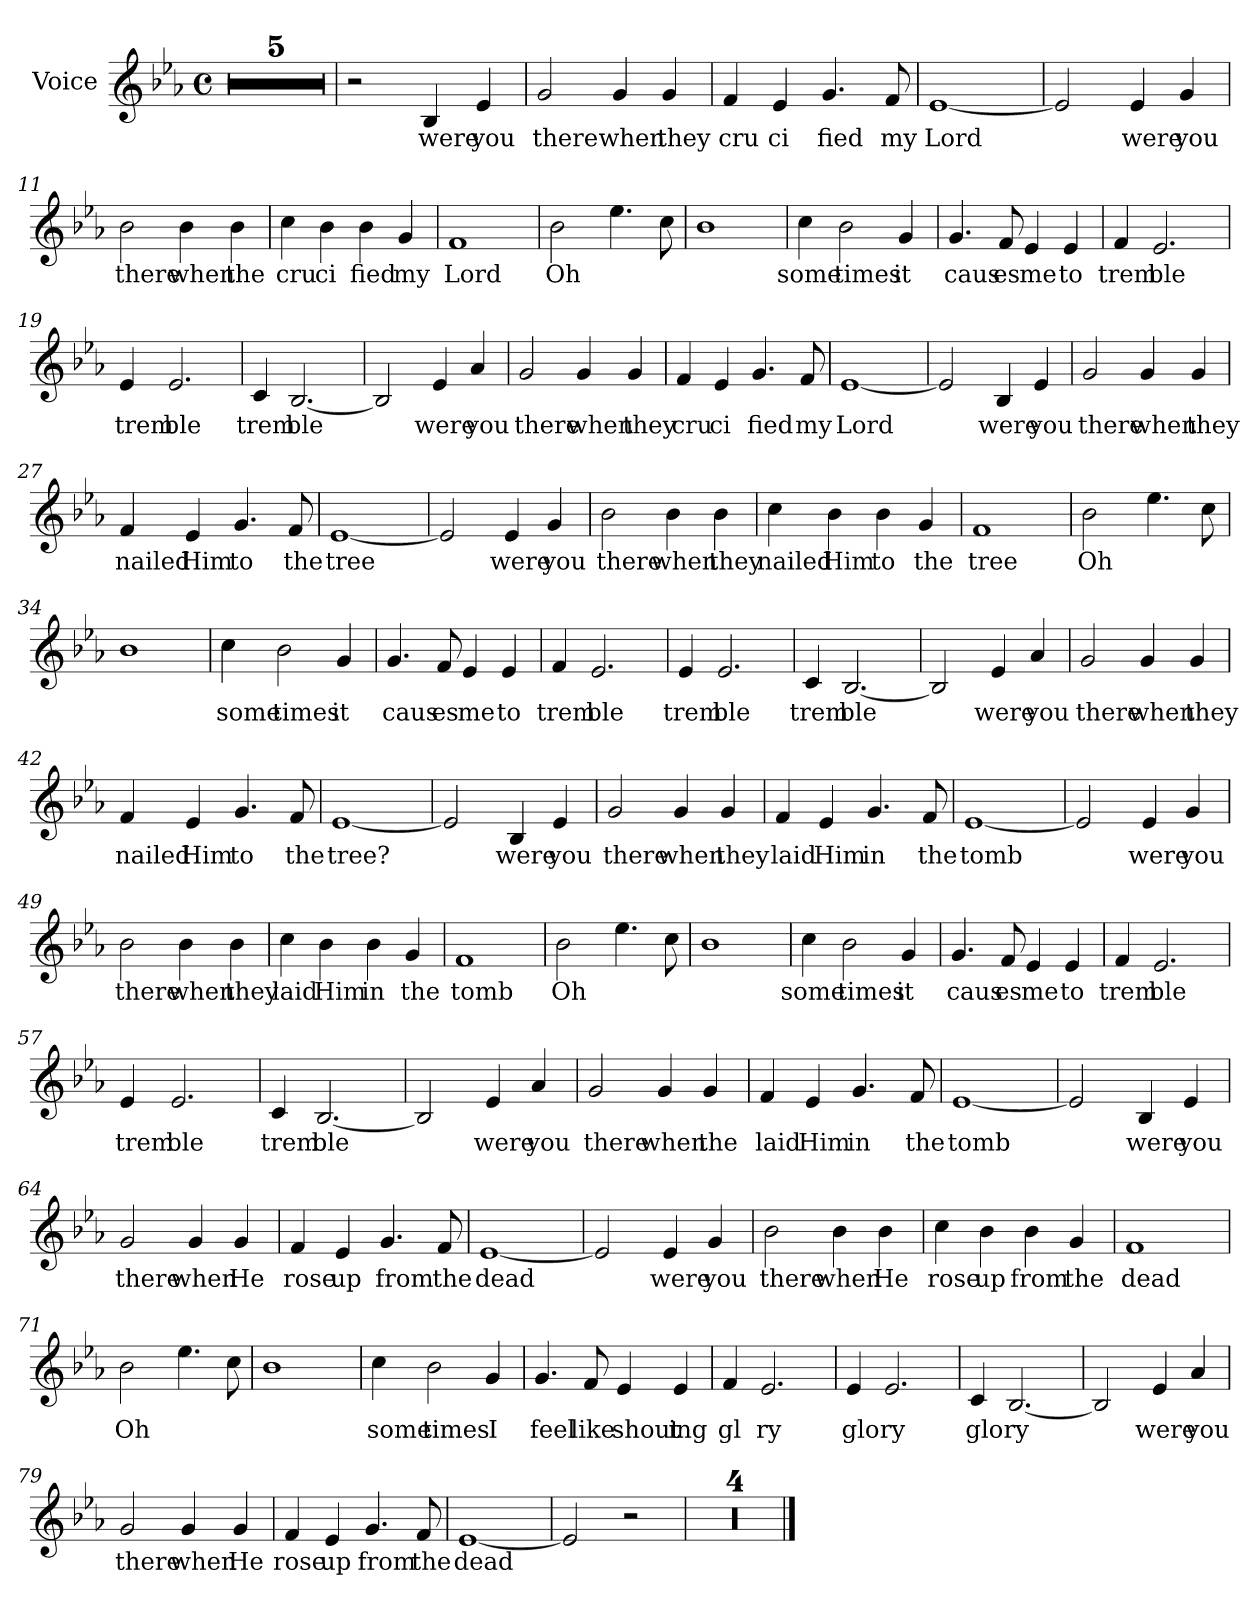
**kern	**text
*part1	*part1
*staff1	*staff1
*I"Voice	*
*I'V	*
*clefG2	*
*k[b-e-a-]	*
*E-:	*
*M4/4	*
*met(c)	*
=1	=1
1r	.
=2	=2
1r	.
=3	=3
1r	.
=4	=4
1r	.
=5	=5
1r	.
=6	=6
2r	.
!	!LO:LY:b
4B-/	were
!	!LO:LY:b
4e-/	you
=7	=7
!	!LO:LY:b
2g/	there
!	!LO:LY:b
4g/	when
!	!LO:LY:b
4g/	they
=8	=8
!	!LO:LY:b
4f/	cru
!	!LO:LY:b
4e-/	ci
!	!LO:LY:b
4.g/	fied
!	!LO:LY:b
8f/	my
=9	=9
!	!LO:LY:b
[1e-	Lord
=10	=10
2e-/]	.
!	!LO:LY:b
4e-/	were
!	!LO:LY:b
4g/	you
!!LO:LB:g=z
=11	=11
!	!LO:LY:b
2b-\	there
!	!LO:LY:b
4b-\	when
!	!LO:LY:b
4b-\	the
=12	=12
!	!LO:LY:b
4cc\	cru
!	!LO:LY:b
4b-\	ci
!	!LO:LY:b
4b-\	fied
!	!LO:LY:b
4g/	my
=13	=13
!	!LO:LY:b
1f	Lord
=14	=14
!	!LO:LY:b
2b-\	Oh
4.ee-\	.
8cc\	.
=15	=15
1b-	.
=16	=16
!	!LO:LY:b
4cc\	some
!	!LO:LY:b
2b-\	times
!	!LO:LY:b
4g/	it
!!LO:LB:g=z
=17	=17
!	!LO:LY:b
4.g/	caus
!	!LO:LY:b
8f/	es
!	!LO:LY:b
4e-/	me
!	!LO:LY:b
4e-/	to
=18	=18
!	!LO:LY:b
4f/	trem
!	!LO:LY:b
2.e-/	ble
=19	=19
!	!LO:LY:b
4e-/	trem
!	!LO:LY:b
2.e-/	ble
=20	=20
!	!LO:LY:b
4c/	trem
!	!LO:LY:b
[2.B-/	ble
=21	=21
2B-/]	.
!	!LO:LY:b
4e-/	were
!	!LO:LY:b
4a-/	you
=22	=22
!	!LO:LY:b
2g/	there
!	!LO:LY:b
4g/	when
!	!LO:LY:b
4g/	they
!!LO:LB:g=z
=23	=23
!	!LO:LY:b
4f/	cru
!	!LO:LY:b
4e-/	ci
!	!LO:LY:b
4.g/	fied
!	!LO:LY:b
8f/	my
=24	=24
!	!LO:LY:b
[1e-	Lord
=25	=25
2e-/]	.
!	!LO:LY:b
4B-/	were
!	!LO:LY:b
4e-/	you
=26	=26
!	!LO:LY:b
2g/	there
!	!LO:LY:b
4g/	when
!	!LO:LY:b
4g/	they
=27	=27
!	!LO:LY:b
4f/	nailed
!	!LO:LY:b
4e-/	Him
!	!LO:LY:b
4.g/	to
!	!LO:LY:b
8f/	the
=28	=28
!	!LO:LY:b
[1e-	tree
!!LO:LB:g=z
=29	=29
2e-/]	.
!	!LO:LY:b
4e-/	were
!	!LO:LY:b
4g/	you
=30	=30
!	!LO:LY:b
2b-\	there
!	!LO:LY:b
4b-\	when
!	!LO:LY:b
4b-\	they
=31	=31
!	!LO:LY:b
4cc\	nailed
!	!LO:LY:b
4b-\	Him
!	!LO:LY:b
4b-\	to
!	!LO:LY:b
4g/	the
=32	=32
!	!LO:LY:b
1f	tree
=33	=33
!	!LO:LY:b
2b-\	Oh
4.ee-\	.
8cc\	.
=34	=34
1b-	.
!!LO:LB:g=z
=35	=35
!	!LO:LY:b
4cc\	some
!	!LO:LY:b
2b-\	times
!	!LO:LY:b
4g/	it
=36	=36
!	!LO:LY:b
4.g/	caus
!	!LO:LY:b
8f/	es
!	!LO:LY:b
4e-/	me
!	!LO:LY:b
4e-/	to
=37	=37
!	!LO:LY:b
4f/	trem
!	!LO:LY:b
2.e-/	ble
=38	=38
!	!LO:LY:b
4e-/	trem
!	!LO:LY:b
2.e-/	ble
=39	=39
!	!LO:LY:b
4c/	trem
!	!LO:LY:b
[2.B-/	ble
=40	=40
2B-/]	.
!	!LO:LY:b
4e-/	were
!	!LO:LY:b
4a-/	you
!!LO:LB:g=z
=41	=41
!	!LO:LY:b
2g/	there
!	!LO:LY:b
4g/	when
!	!LO:LY:b
4g/	they
=42	=42
!	!LO:LY:b
4f/	nailed
!	!LO:LY:b
4e-/	Him
!	!LO:LY:b
4.g/	to
!	!LO:LY:b
8f/	the
=43	=43
!	!LO:LY:b
[1e-	tree?
=44	=44
2e-/]	.
!	!LO:LY:b
4B-/	were
!	!LO:LY:b
4e-/	you
=45	=45
!	!LO:LY:b
2g/	there
!	!LO:LY:b
4g/	when
!	!LO:LY:b
4g/	they
=46	=46
!	!LO:LY:b
4f/	laid
!	!LO:LY:b
4e-/	Him
!	!LO:LY:b
4.g/	in
!	!LO:LY:b
8f/	the
!!LO:LB:g=z
=47	=47
!	!LO:LY:b
[1e-	tomb
=48	=48
2e-/]	.
!	!LO:LY:b
4e-/	were
!	!LO:LY:b
4g/	you
=49	=49
!	!LO:LY:b
2b-\	there
!	!LO:LY:b
4b-\	when
!	!LO:LY:b
4b-\	they
=50	=50
!	!LO:LY:b
4cc\	laid
!	!LO:LY:b
4b-\	Him
!	!LO:LY:b
4b-\	in
!	!LO:LY:b
4g/	the
=51	=51
!	!LO:LY:b
1f	tomb
=52	=52
!	!LO:LY:b
2b-\	Oh
4.ee-\	.
8cc\	.
=53	=53
1b-	.
!!LO:PB:g=z
=54	=54
!	!LO:LY:b
4cc\	some
!	!LO:LY:b
2b-\	times
!	!LO:LY:b
4g/	it
=55	=55
!	!LO:LY:b
4.g/	caus
!	!LO:LY:b
8f/	es
!	!LO:LY:b
4e-/	me
!	!LO:LY:b
4e-/	to
=56	=56
!	!LO:LY:b
4f/	trem
!	!LO:LY:b
2.e-/	ble
=57	=57
!	!LO:LY:b
4e-/	trem
!	!LO:LY:b
2.e-/	ble
=58	=58
!	!LO:LY:b
4c/	trem
!	!LO:LY:b
[2.B-/	ble
=59	=59
2B-/]	.
!	!LO:LY:b
4e-/	were
!	!LO:LY:b
4a-/	you
!!LO:LB:g=z
=60	=60
!	!LO:LY:b
2g/	there
!	!LO:LY:b
4g/	when
!	!LO:LY:b
4g/	the
=61	=61
!	!LO:LY:b
4f/	laid
!	!LO:LY:b
4e-/	Him
!	!LO:LY:b
4.g/	in
!	!LO:LY:b
8f/	the
=62	=62
!	!LO:LY:b
[1e-	tomb
=63	=63
2e-/]	.
!	!LO:LY:b
4B-/	were
!	!LO:LY:b
4e-/	you
=64	=64
!	!LO:LY:b
2g/	there
!	!LO:LY:b
4g/	when
!	!LO:LY:b
4g/	He
=65	=65
!	!LO:LY:b
4f/	rose
!	!LO:LY:b
4e-/	up
!	!LO:LY:b
4.g/	from
!	!LO:LY:b
8f/	the
!!LO:LB:g=z
=66	=66
!	!LO:LY:b
[1e-	dead
=67	=67
2e-/]	.
!	!LO:LY:b
4e-/	were
!	!LO:LY:b
4g/	you
=68	=68
!	!LO:LY:b
2b-\	there
!	!LO:LY:b
4b-\	when
!	!LO:LY:b
4b-\	He
=69	=69
!	!LO:LY:b
4cc\	rose
!	!LO:LY:b
4b-\	up
!	!LO:LY:b
4b-\	from
!	!LO:LY:b
4g/	the
=70	=70
!	!LO:LY:b
1f	dead
=71	=71
!	!LO:LY:b
2b-\	Oh
4.ee-\	.
8cc\	.
=72	=72
1b-	.
!!LO:LB:g=z
=73	=73
!	!LO:LY:b
4cc\	some
!	!LO:LY:b
2b-\	times
!	!LO:LY:b
4g/	I
=74	=74
!	!LO:LY:b
4.g/	feel
!	!LO:LY:b
8f/	like
!	!LO:LY:b
4e-/	shout
!	!LO:LY:b
4e-/	ing
=75	=75
!	!LO:LY:b
4f/	gl
!	!LO:LY:b
2.e-/	ry
=76	=76
!	!LO:LY:b
4e-/	glo
!	!LO:LY:b
2.e-/	ry
=77	=77
!	!LO:LY:b
4c/	glo
!	!LO:LY:b
[2.B-/	ry
=78	=78
2B-/]	.
!	!LO:LY:b
4e-/	were
!	!LO:LY:b
4a-/	you
!!LO:LB:g=z
=79	=79
!	!LO:LY:b
2g/	there
!	!LO:LY:b
4g/	when
!	!LO:LY:b
4g/	He
=80	=80
!	!LO:LY:b
4f/	rose
!	!LO:LY:b
4e-/	up
!	!LO:LY:b
4.g/	from
!	!LO:LY:b
8f/	the
=81	=81
!	!LO:LY:b
[1e-	dead
=82	=82
2e-/]	.
2r	.
=83	=83
1r	.
=84	=84
1r	.
=85	=85
1r	.
=86	=86
1r	.
==	==
*-	*-
